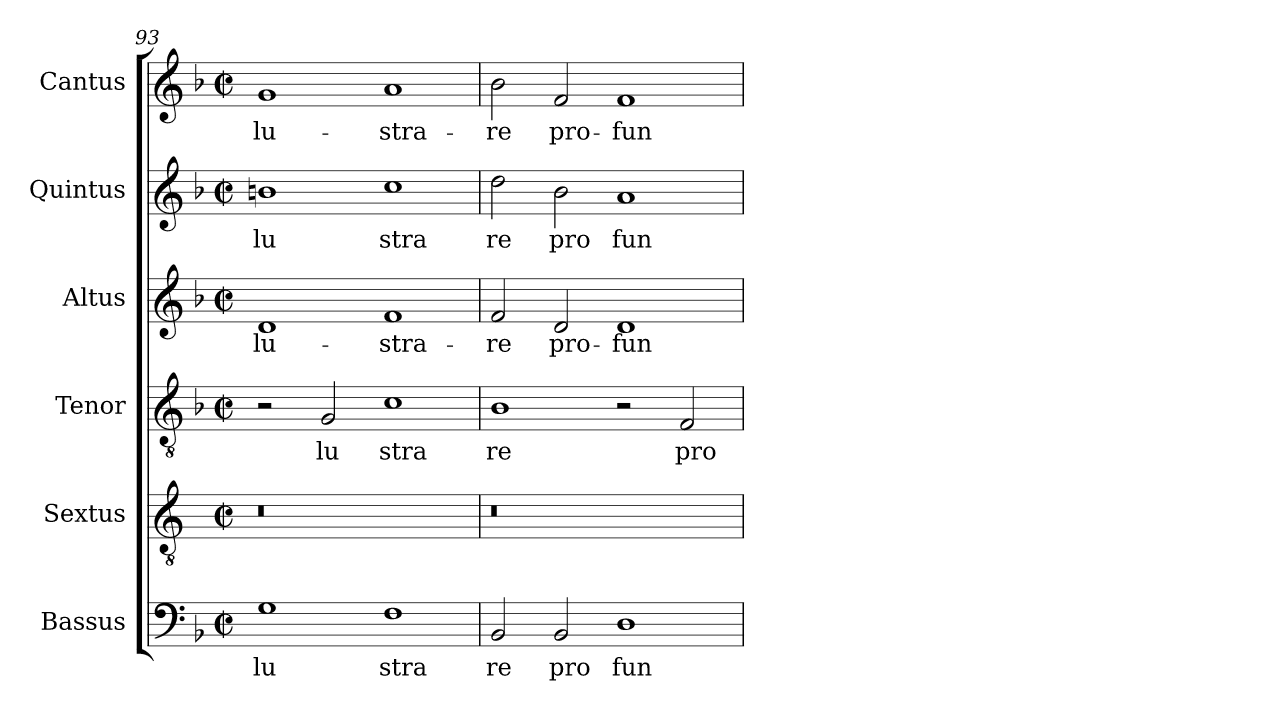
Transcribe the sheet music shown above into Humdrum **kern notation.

**kern	**text	**kern	**kern	**text	**kern	**text	**kern	**text	**kern	**text
*part6	*part6	*part5	*part4	*part4	*part3	*part3	*part2	*part2	*part1	*part1
*staff6	*staff6	*staff5	*staff4	*staff4	*staff3	*staff3	*staff2	*staff2	*staff1	*staff1
*I"Bassus	*	*I"Sextus	*I"Tenor	*	*I"Altus	*	*I"Quintus	*	*I"Cantus	*
*I'Bassus	*	*	*I'Tenor	*	*I'Altus	*	*I'Quintus	*	*I'Cantus	*
*clefF4	*	*clefGv2	*clefGv2	*	*clefG2	*	*clefG2	*	*clefG2	*
*k[b-]	*	*	*k[b-]	*	*k[b-]	*	*k[b-]	*	*k[b-]	*
*F:	*	*	*F:	*	*F:	*	*F:	*	*F:	*
*M2/2	*	*M2/2	*M2/2	*	*M2/2	*	*M2/2	*	*M2/2	*
*met(c|)	*	*met(c|)	*met(c|)	*	*met(c|)	*	*met(c|)	*	*met(c|)	*
=93	=93	=93	=93	=93	=93	=93	=93	=93	=93	=93
!	!LO:LY:b:cj	!	!	!	!	!LO:LY:b:cj	!	!LO:LY:b:cj	!	!LO:LY:b:cj
1G	lu	0r	2r	.	1d	lu-	1bn	lu	1g	lu-
!	!	!	!	!LO:LY:b:cj	!	!	!	!	!	!
.	.	.	2G/	lu	.	.	.	.	.	.
!	!LO:LY:b:cj	!	!	!LO:LY:b:cj	!	!LO:LY:b:cj	!	!LO:LY:b:cj	!	!LO:LY:b:cj
1F	stra	.	1c	stra	1f	-stra-	1cc	stra	1a	-stra-
=94	=94	=94	=94	=94	=94	=94	=94	=94	=94	=94
!	!LO:LY:b:cj	!	!	!LO:LY:b:cj	!	!LO:LY:b:cj	!	!LO:LY:b:cj	!	!LO:LY:b:cj
2BB-/	re	0r	1B-	re	2f/	-re	2dd\	re	2b-\	-re
!	!LO:LY:b:cj	!	!	!	!	!LO:LY:b:cj	!	!LO:LY:b:cj	!	!LO:LY:b:cj
2BB-/	pro	.	.	.	2d/	pro-	2b-\	pro	2f/	pro-
!	!LO:LY:b:cj	!	!	!	!	!LO:LY:b:cj	!	!LO:LY:b:cj	!	!LO:LY:b:cj
1D	fun	.	2r	.	1d	-fun-	1a	fun	1f	-fun-
!	!	!	!	!LO:LY:b:cj	!	!	!	!	!	!
.	.	.	2F/	pro	.	.	.	.	.	.
=	=	=	=	=	=	=	=	=	=	=
*-	*-	*-	*-	*-	*-	*-	*-	*-	*-	*-
